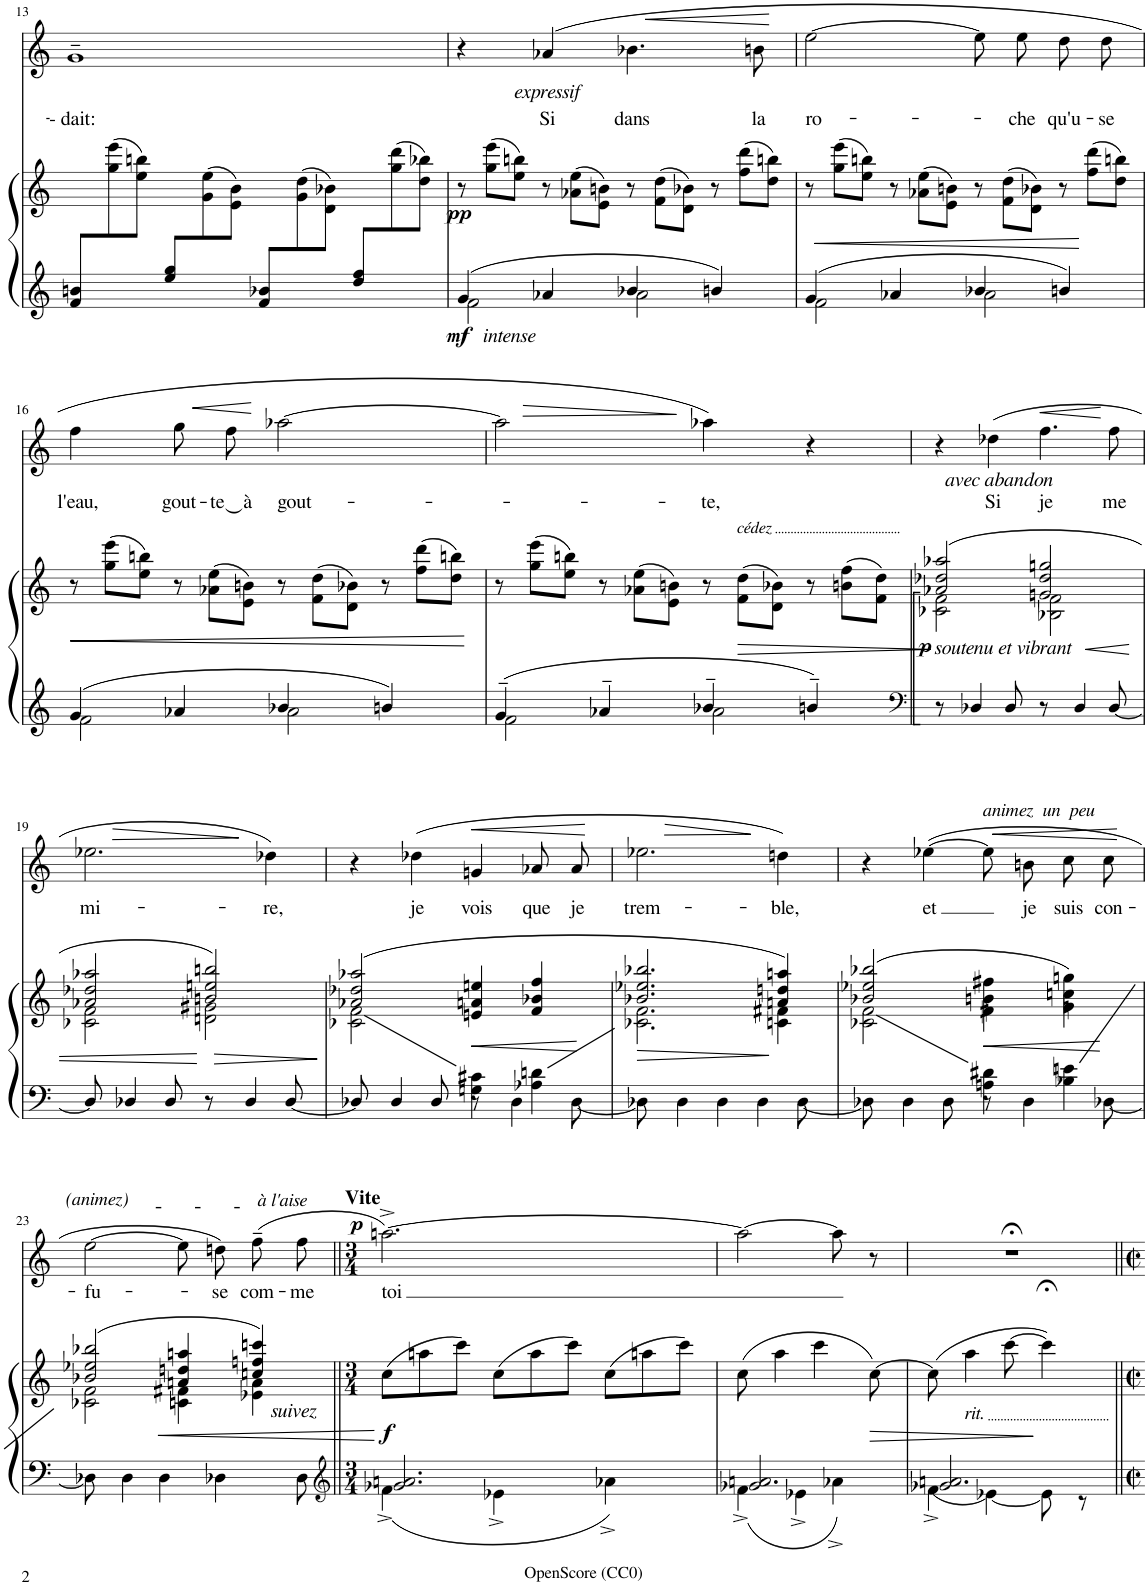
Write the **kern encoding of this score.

**kern	**kern	**dynam	**kern	**text	**dynam
*part2	*part2	*part2	*part1	*part1	*part1
*staff3	*staff2	*staff2/3	*staff1	*staff1	*staff1
*I"Piano	*	*	*I"Chant Voice	*	*
*I'Pno	*	*	*	*	*
!!LO:PB:g=z
*clefG2	*clefG2	*	*clefG2	*	*
*k[]	*k[]	*	*k[]	*	*
*M2/2	*M2/2	*	*M2/2	*	*
*met(c|)	*met(c|)	*	*met(c|)	*	*
*Xbrackettup	*	*	*	*	*
=13	=13	=13	=13	=13	=13
*^	*	*	*	*	*
!	!	!	!	!	!LO:LY:b	!
12f/'~ 12bn/'~L	1ryy	12ryy	.	1g~>	-- dait:	.
6ryy	.	(12gg\ 12eee\	.	.	.	.
.	.	12ee\' 12bbn\'J)	.	.	.	.
12ee/'~ 12gg/'~L	.	12ryy	.	.	.	.
6ryy	.	(12g\ 12ee\	.	.	.	.
.	.	12e\' 12b\'J)	.	.	.	.
12f/'~ 12b-X/'~L	.	12ryy	.	.	.	.
6ryy	.	(12g\ 12dd\	.	.	.	.
.	.	12d\' 12b-X\'J)	.	.	.	.
12dd/'~ 12ff/'~L	.	12ryy	.	.	.	.
6ryy	.	(12gg\ 12ddd\	.	.	.	.
.	.	12dd\' 12bb-X\'J)	.	.	.	.
=14	=14	=14	=14	=14	=14	=14
*	*	*Xbrackettup	*	*	*	*
!	!	!	!LO:DY:b=2	!	!	!
!	!	!	!LO:DY:n=1:b=2	!	!	!
!	!	!	!LO:DY:n=2:b	!	!	!
4g/	2f\	12r	mf other-dynamics pp	4r	.	.
.	.	(12gg\ 12eee\L	.	.	.	.
.	.	12ee\ 12bbn\J)	.	.	.	.
!	!	!	!	!LO:TX:b:i:t=expressif	!	!
!	!	!	!	!	!LO:LY:b	!
4a-X/	.	12r	.	(4a-X/	Si	.
.	.	(12a-X\ 12ee\L	.	.	.	.
.	.	12e\ 12bn\J)	.	.	.	.
!	!	!	!	!	!LO:LY:b	!LO:HP:b
4b-X/	2a-\	12r	.	4.b-X\	dans	<
.	.	(12f\ 12dd\L	.	.	.	.
.	.	12d\ 12b-X\J)	.	.	.	.
4bn/	.	12r	.	.	.	.
.	.	(12ff\ 12ddd\L	.	.	.	.
!	!	!	!	!	!LO:LY:b	!
.	.	.	.	8bn\	la	.
.	.	12dd\ 12bbn\J)	.	.	.	.
*v	*v	*	*	*	*	*
.	.	.	.	.	[
=15	=15	=15	=15	=15	=15
*^	*	*	*	*	*
!	!	!	!LO:HP:b	!	!LO:LY:b	!
4g/	2f\	12r	<	[2ee\	ro-	.
.	.	(12gg\ 12eee\L	.	.	.	.
.	.	12ee\ 12bbn\J)	.	.	.	.
4a-X/	.	12r	.	.	.	.
.	.	(12a-X\ 12ee\L	.	.	.	.
.	.	12e\ 12bn\J)	.	.	.	.
4b-X/	2a-\	12r	.	8ee\L]	.	.
.	.	(12f\ 12dd\L	.	.	.	.
!	!	!	!	!	!LO:LY:b	!
.	.	.	.	8ee\	-che	.
.	.	12d\ 12b-X\J)	.	.	.	.
!	!	!	!	!	!LO:LY:b	!
4bn/	.	12r	.	8dd\	qu'u-	.
.	.	(12ff\ 12ddd\L	[	.	.	.
!	!	!	!	!	!LO:LY:b	!
.	.	.	.	8dd\J	-se	.
.	.	12dd\ 12bbn\J)	.	.	.	.
!!LO:LB:g=z
=16	=16	=16	=16	=16	=16	=16
!	!	!	!LO:HP:b	!	!LO:LY:b	!
4g/	2f\	12r	<	4ff\	l'eau,	.
.	.	(12gg\ 12eee\L	.	.	.	.
.	.	12ee\ 12bbn\J)	.	.	.	.
!	!	!	!	!	!LO:LY:b	!LO:HP:b
4a-X/	.	12r	.	8gg\L	gout-	<
.	.	(12a-X\ 12ee\L	.	.	.	.
!	!	!	!	!	!LO:LY:b	!
.	.	.	.	8ff\J	-te‿à	.
.	.	12e\ 12bn\J)	.	.	.	.
!	!	!	!	!	!LO:LY:b	!
4b-X/	2a-\	12r	.	[2aa-X\	gout-	[
.	.	(12f\ 12dd\L	.	.	.	.
.	.	12d\ 12b-X\J)	.	.	.	.
4bn/	.	12r	.	.	.	.
.	.	(12ff\ 12ddd\L	.	.	.	.
.	.	12dd\ 12bbn\J)	.	.	.	.
*v	*v	*	*	*	*	*
.	.	[	.	.	.
=17	=17	=17	=17	=17	=17
*^	*	*	*	*	*
!	!	!	!	!	!	!LO:HP:b
4g~/	2f\	12r	.	2aa-\]	.	>
.	.	(12gg\ 12eee\L	.	.	.	.
.	.	12ee\ 12bbn\J)	.	.	.	.
4a-X~/	.	12r	.	.	.	.
.	.	(12a-X\ 12ee\L	.	.	.	.
.	.	12e\ 12bn\J)	.	.	.	.
!	!	!	!	!	!LO:LY:b	!
4b-X~/	2a-\	12r	.	4aa-X\)	-te,	]
!	!	!LO:TX:a:t=cédez	!	!	!	!
!	!	!	!LO:HP:b	!	!	!
.	.	(12f\ 12dd\L	>	.	.	.
.	.	12d\ 12b-X\J)	.	.	.	.
4bn~/	.	12r	.	4r	.	.
.	.	(12bn\ 12ff\L	.	.	.	.
.	.	12f\;<'~ 12dd\;<'~J)	.	.	.	.
*v	*v	*	*	*	*	*
.	.	]	.	.	.
=18	=18	=18	=18	=18	=18
*clefF4	*	*	*	*	*
!	!	!	!LO:TX:b:i:t=avec abandon	!	!
!	!LO:TX:b:i:t=soutenu et vibrant	!	!	!	!
!	!	!LO:HP:b	!	!	!
*	*^	*	*	*	*
!	!	!	!LO:DY:n=1:b	!	!	!
8r	(2a-X/ 2dd-X/ 2aa-X/	2c-X\: 2f\:	< p	4r	.	.
4D-X/	.	.	.	.	.	.
!	!	!	!	!	!LO:LY:b	!
.	.	.	.	(4dd-X\	Si	.
8D-/	.	.	.	.	.	.
!	!	!	!	!	!LO:LY:b	!LO:HP:b
8r	2gn/ 2dd-/ 2ggn/	2B-X\ 2f\	.	4.ff\	je	<
4D-/	.	.	.	.	.	.
!	!	!	!	!	!LO:LY:b	!
[<8D-/	.	.	.	8ff\	me	[
!!LO:LB:g=z
=19	=19	=19	=19	=19	=19	=19
!	!	!	!	!	!LO:LY:b	!LO:HP:b
8D-/]	2a-X/ 2dd-X/ 2aa-X/	2c-X\ 2f\	.	2.ee-X\	mi-	>
4D-X/	.	.	.	.	.	.
8D-/	.	.	.	.	.	.
!	!	!	!LO:HP:n=1:b	!	!	!
8r	2bn/ 2een/ 2bbn/)	2dn\ 2g#X\	[ >	.	.	.
4D-/	.	.	.	.	.	.
!	!	!	!	!	!LO:LY:b	!
.	.	.	.	4dd-X\)	-re,	]
[<8D-/	.	.	.	.	.	.
*	*v	*v	*	*	*	*
.	.	]	.	.	.
=20	=20	=20	=20	=20	=20
*^	*^	*	*	*	*
2ryy	8D-X/]	(2a-X/ 2dd-X/ 2aa-X/	2c-X\ 2f\	.	4r	.	.
.	4D-/	.	.	.	.	.	.
!	!	!	!	!	!	!LO:LY:b	!
.	.	.	.	.	(4dd-X\	je	.
.	8D-/	.	.	.	.	.	.
!	!	!	!	!LO:HP:b	!	!LO:LY:b	!LO:HP:b
4Gn\ 4c#X\	8r	4en/ 4an/ 4een/	2ryy	<	4gn/	vois	<
.	4D-\	.	.	.	.	.	.
!	!	!	!	!	!	!LO:LY:b	!
4A-X\ 4dn\	.	4f/ 4b-X/ 4ff/	.	.	8a-X/L	que	.
!	!	!	!	!	!	!LO:LY:b	!
.	[<8D-\	.	.	.	8a-/J	je	.
*v	*v	*	*	*	*	*	*
*	*v	*v	*	*	*	*
.	.	[	.	.	[
=21	=21	=21	=21	=21	=21
!	!	!LO:HP:b	!	!LO:LY:b	!LO:HP:b
*	*^	*	*	*	*
8D-X\]	2.b-X/ 2.ee-X/ 2.bb-X/	2.c-X\ 2.f\	>	2.ee-X\	trem-	>
4D-\	.	.	.	.	.	.
4D-\	.	.	.	.	.	.
4D-\	.	.	.	.	.	.
!	!	!	!	!	!LO:LY:b	!
.	4an/ 4ddn/ 4aan/)	4cn\ 4f#X\	]	4ddn\)	-ble,	]
[<8D-\	.	.	.	.	.	.
=22	=22	=22	=22	=22	=22	=22
*^	*	*	*	*	*	*
2ryy	8D-X\]	(2b-X/ 2ee-X/ 2bb-X/	2c-X\ 2f\	.	4r	.	.
.	4D-\	.	.	.	.	.	.
!	!	!	!	!	!	!LO:LY:b	!
.	.	.	.	.	([4ee-X\	et	.
.	8D-\	.	.	.	.	.	.
!	!	!	!	!	!LO:TX:a:i:t=animez  un  peu	!	!
!	!	!	!	!LO:HP:b	!	!	!LO:HP:b
4An\ 4d#X\	8r	4f#X\ 4bn\ 4ff#X\	2ryy	<	8ee-\L]	.	<
!	!	!	!	!	!	!LO:LY:b	!
.	4D-\	.	.	.	8bn\	je	.
!	!	!	!	!	!	!LO:LY:b	!
4B-X\ 4en\	.	4gn\ 4ccn\ 4ggn\)	.	.	8cc\	suis	.
!	!	!	!	!	!	!LO:LY:b	!
.	[<8D-X\	.	.	.	8cc\J	con-	.
*v	*v	*	*	*	*	*	*
*	*v	*v	*	*	*	*
.	.	[	.	.	[
!!LO:LB:g=z
=23	=23	=23	=23	=23	=23
*	*^	*	*	*	*
!	!	!	!	!LO:TX:a:t=(animez)	!	!
!	!	!	!	!	!LO:LY:b	!
8D-X\]	(2b-X/ 2ee-X/ 2bb-X/	2c-X\ 2f\	.	[2ee\	-fu-	.
4D-\	.	.	.	.	.	.
4D-\	.	.	.	.	.	.
!	!	!	!LO:HP:b	!	!	!
.	4an/ 4ddn/ 4aan/	4cn\ 4f#X\	<	8ee\L]	.	.
!	!	!	!	!	!LO:LY:b	!
4D-X\	.	.	.	8ddn\)	-se	.
!	!	!	!	!LO:TX:a:t=à l'aise	!	!
!	!LO:TX:b:i:t=suivez	!	!	!	!	!
!	!	!	!	!	!LO:LY:b	!
.	4ccn/ 4ffn/ 4cccn/)	4e-X\ 4a\	.	(8ff;<~\	com-	.
!	!	!	!	!	!LO:LY:b	!
8D-\	.	.	.	8ff;<\J	-me	.
*	*v	*v	*	*	*	*
.	.	[	.	.	.
=24||	=24||	=24||	=24||	=24||	=24||
*clefG2	*	*	*	*	*
*M3/4	*M3/4	*	*M3/4	*	*
*^	*	*	*	*	*
!	!	!	!	!LO:TX:a:B:t=Vite	!	!
!	!	!	!LO:DY:b	!	!LO:LY:b	!LO:DY:a
2.g-X/ 2.an/	4f^\	(12cc\L	f	[2.aan^\)	toi	p
.	.	12aan\	.	.	.	.
.	.	12ccc\J)	.	.	.	.
.	4e-X^\	(12cc\L	.	.	.	.
.	.	12aa\	.	.	.	.
.	.	12ccc\J)	.	.	.	.
.	4a-X^\	(12cc\L	.	.	.	.
.	.	12aan\	.	.	.	.
.	.	12ccc\J)	.	.	.	.
=25	=25	=25	=25	=25	=25	=25
2.g-X/ 2.an/	4f^\	(8cc\	.	2aa\_	.	.
.	.	4aa\	.	.	.	.
.	4e-X^\	.	.	.	.	.
.	.	4ccc\	.	.	.	.
.	4a-X^\	.	.	8aa\]	.	.
!	!	!	!LO:HP:b	!	!	!
.	.	[8cc\)	>	8r	.	.
=26	=26	=26	=26	=26	=26	=26
2.g-X/ 2.an/	4f^\	(8cc\]	.	2.r;<	.	.
!	!	!LO:TX:b:t=rit.	!	!	!	!
.	.	4aa\	.	.	.	.
.	[4e-X\	.	.	.	.	.
.	.	[8ccc\	.	.	.	.
.	8e-\]	4ccc;<\])	]	.	.	.
.	8r	.	.	.	.	.
*v	*v	*	*	*	*	*
=||	=||	=||	=||	=||	=||
*-	*-	*-	*-	*-	*-
